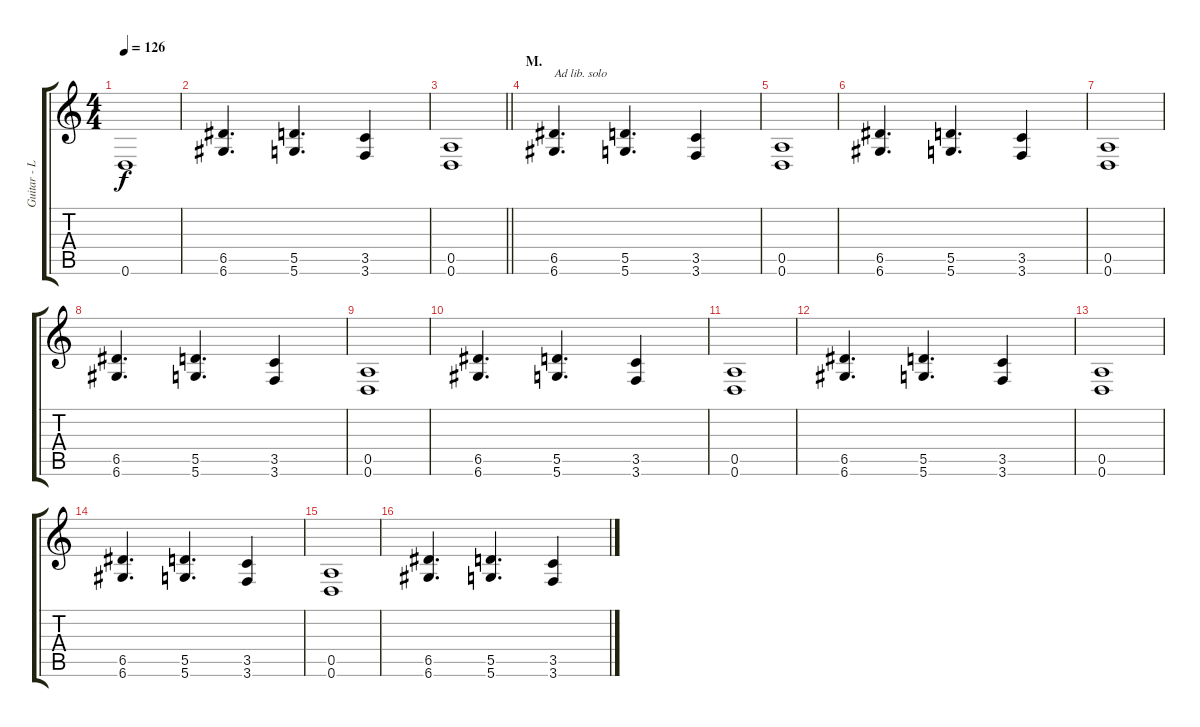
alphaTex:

\track ("Guitar - Left" "Guitar - L") {instrument distortionguitar}
\staff {score tabs}
\tuning (E4 B3 G3 D3 A2 D2) {hide}
\ts (4 4)
\tempo 126
\clef g2
\ks c
0.6.1{dy f} |
(6.5 6.6).4{d} (5.5 5.6).4{d} (3.5 3.6).4 |
\barLineRight lightlight
(0.5 0.6).1 |
\section ("" "M.")
(6.5 6.6).4{d txt "Ad lib. solo"} (5.5 5.6).4{d} (3.5 3.6).4 |
(0.5 0.6).1 |
(6.5 6.6).4{d} (5.5 5.6).4{d} (3.5 3.6).4 |
(0.5 0.6).1 |
(6.5 6.6).4{d} (5.5 5.6).4{d} (3.5 3.6).4 |
(0.5 0.6).1 |
(6.5 6.6).4{d} (5.5 5.6).4{d} (3.5 3.6).4 |
(0.5 0.6).1 |
(6.5 6.6).4{d} (5.5 5.6).4{d} (3.5 3.6).4 |
(0.5 0.6).1 |
(6.5 6.6).4{d} (5.5 5.6).4{d} (3.5 3.6).4 |
(0.5 0.6).1 |
(6.5 6.6).4{d} (5.5 5.6).4{d} (3.5 3.6).4
